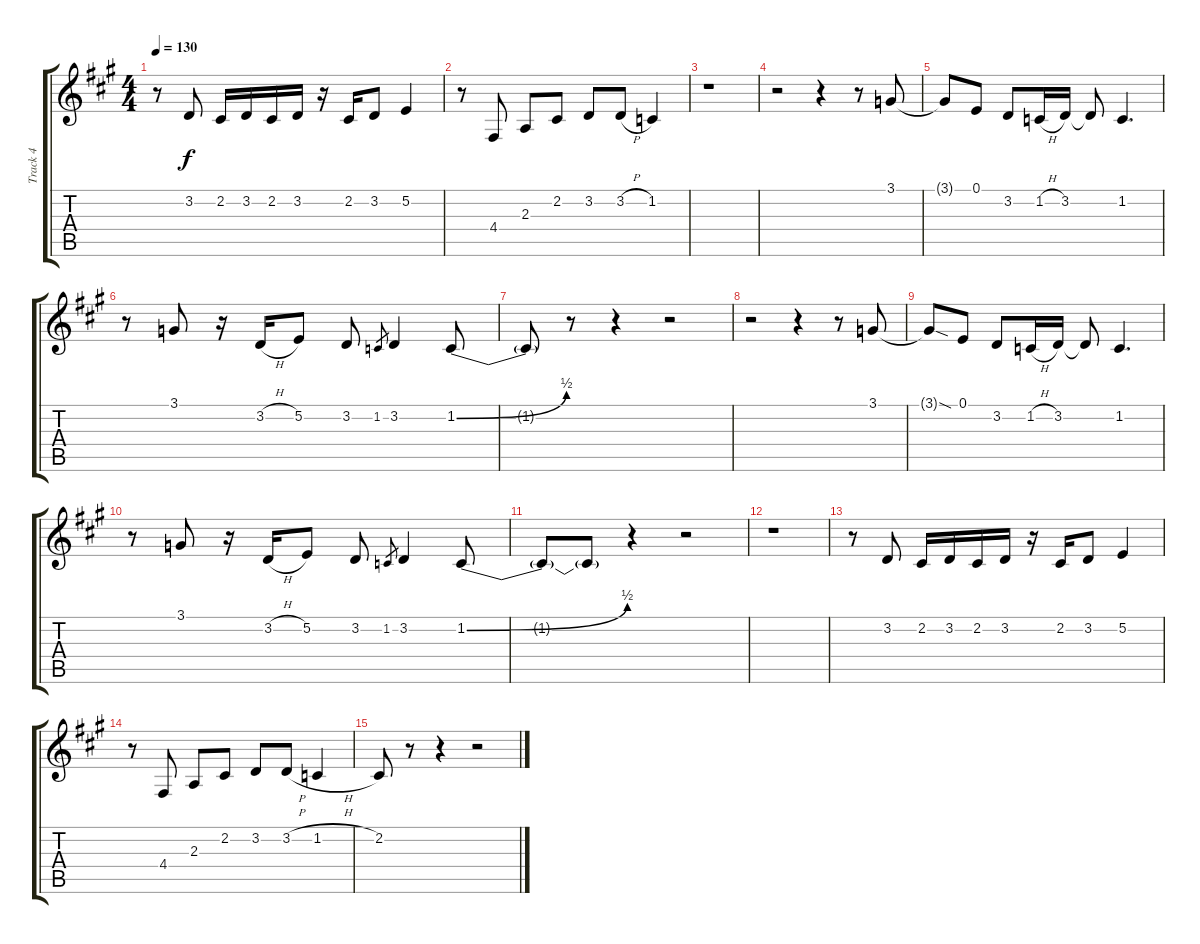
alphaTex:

\track ("Track 4" "Track 4") {instrument tenorsax}
\staff {score tabs}
\tuning (E4 B3 G3 D3 A2 E2) {hide}
\ts (4 4)
\tempo 130
\clef g2
\ks a
r.8{dy f} 3.2.8 2.2.16 3.2.16 2.2.16 3.2.16 r.16 2.2.16 3.2.8 5.2.4 |
r.8 4.4.8 2.3.8 2.2.8 3.2.8 3.2{h}.8 1.2.4 |
r.1 |
r.2 r.4 r.8 3.1.8 |
3.1{t}.8 0.1.8 3.2.8 1.2{h}.16 3.2.16 3.2{t}.8 1.2.4{d} |
r.8 3.1.8 r.16 3.2{h}.16 5.2.8 3.2.8 1.2.8{gr} 3.2.4 1.2{be (bend 0 0 60 2)}.8 |
1.2{t}.8 r.8 r.4 r.2 |
r.2 r.4 r.8 3.1.8 |
3.1{sod t}.8 0.1.8 3.2.8 1.2{h}.16 3.2.16 3.2{t}.8 1.2.4{d} |
r.8 3.1.8 r.16 3.2{h}.16 5.2.8 3.2.8 1.2.8{gr} 3.2.4 1.2{be (bend 0 0 60 2)}.8 |
1.2{t}.8 1.2{t}.8 r.4 r.2 |
r.1 |
r.8 3.2.8 2.2.16 3.2.16 2.2.16 3.2.16 r.16 2.2.16 3.2.8 5.2.4 |
r.8 4.4.8 2.3.8 2.2.8 3.2.8 3.2{h}.8 1.2{h}.4 |
2.2.8 r.8 r.4 r.2
